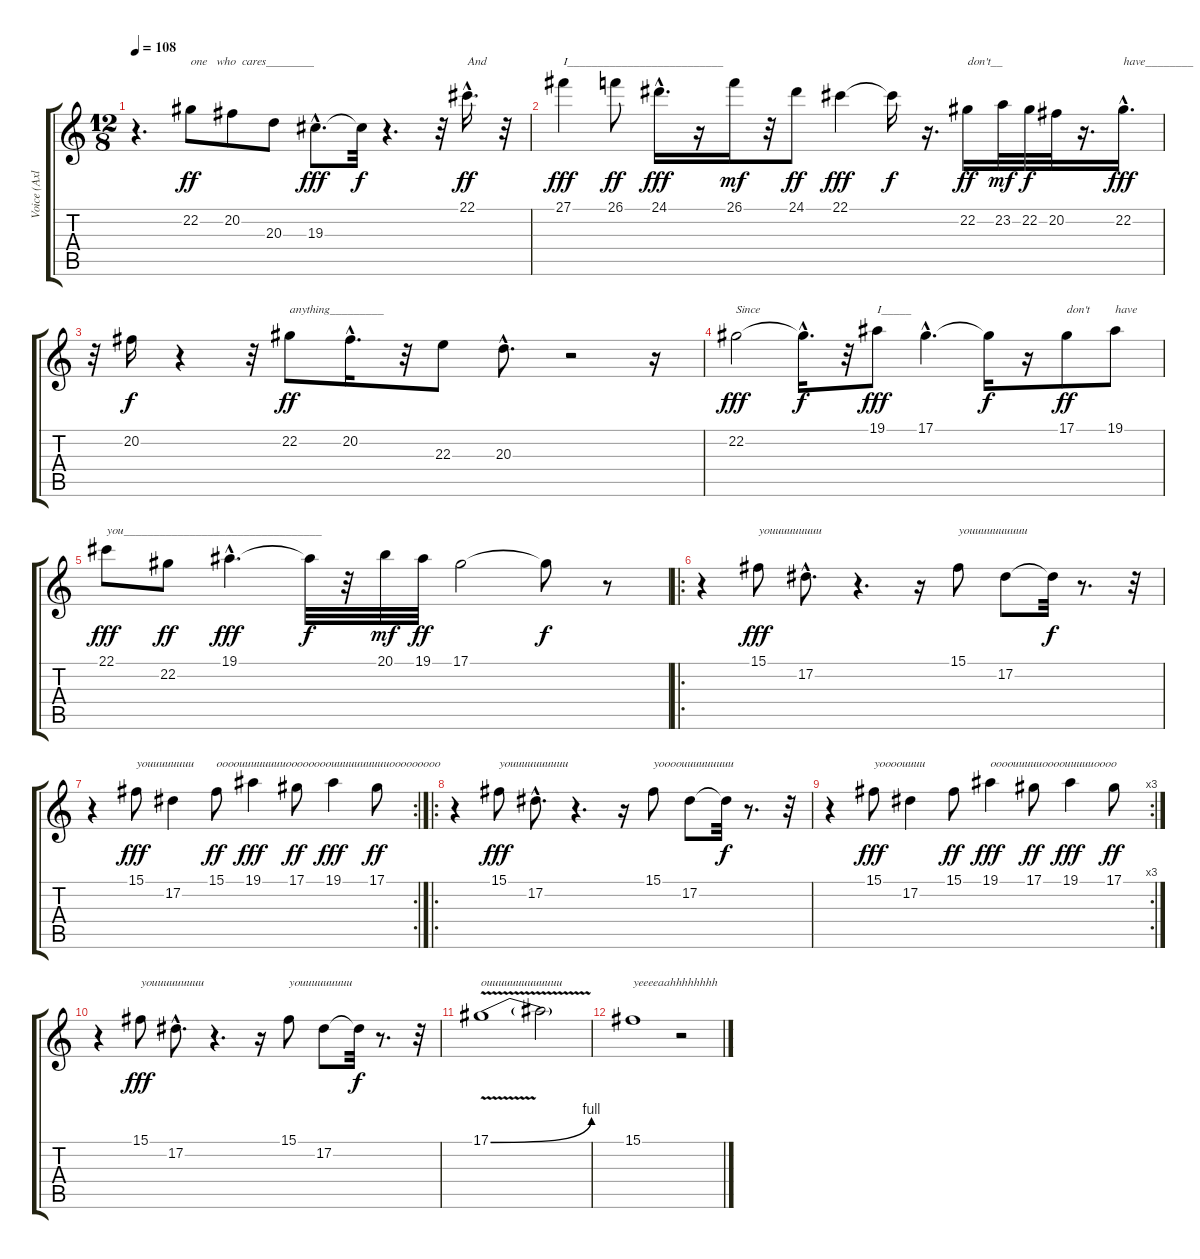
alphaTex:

\track ("Voice (Axl)" "Voice (Axl") {instrument rockorgan}
\staff {score tabs}
\tuning (Eb4 Bb3 Gb3 Db3 Ab2 Eb2) {hide}
\ts (12 8)
\tempo 108
\clef g2
\ks c
r.4{d dy ff} 22.2.8{txt "one   who  cares________"} 20.2.8 20.3.8 19.3{hac}.8{d dy fff} 19.3{t}.32{dy f} r.4{d} r.32 22.1{hac}.16{d txt "And" dy ff} r.32 |
27.1.4{txt "I__________________________" dy fff} 26.1.8{dy ff} 24.1{hac}.16{d dy fff} r.16 26.1.16{dy mf} r.32 24.1.8{dy ff} 22.1.4{dy fff} 22.1{t}.16{dy f} r.16{d} 22.2.16{txt "don't__" dy ff} 23.2.32{dy mf} 22.2.32{dy f} 20.2.32 r.16{d} 22.2{hac}.16{d txt "have________" dy fff} |
r.32 20.2.16{dy f} r.4 r.32 22.2.8{txt "anything_________" dy ff} 20.2{hac}.16{d} r.32 22.3.8 20.3{hac}.8{d} r.2 r.16 |
22.2.2{txt "Since" dy fff} 22.2{hac t}.16{d dy f} r.32 19.1.8{txt "I_____" dy fff} 17.1{hac}.4{d} 17.1{t}.16{dy f} r.16 17.1.8{txt "don't" dy ff} 19.1.8{txt "have"} |
22.1.8{txt "you_________________________________" dy fff} 22.2.8{dy ff} 19.1{hac}.4{d dy fff} 19.1{t}.32{dy f} r.32 20.1.32{dy mf} 19.1.32{dy ff} 17.1.2 17.1{t}.8{dy f} r.8 |
\ro
r.4 15.1.8{txt "youuuuuuuuu" dy fff} 17.2{hac}.8{d} r.4{d} r.16 15.1.8{txt "youuuuuuuuuu"} 17.2.8 17.2{t}.32{dy f} r.8{d} r.32 |
\rc 2
r.4 15.1.8{txt "youuuuuuuu" dy fff} 17.2.4 15.1.8{txt "oooouuuuuuuuoooooooouuuuuuuuuuooooooooo" dy ff} 19.1.4{dy fff} 17.1.8{dy ff} 19.1.4{dy fff} 17.1.8{dy ff} |
\ro
r.4 15.1.8{txt "youuuuuuuuuu" dy fff} 17.2{hac}.8{d} r.4{d} r.16 15.1.8{txt "yoooouuuuuuuuu"} 17.2.8 17.2{t}.32{dy f} r.8{d} r.32 |
\rc 3
r.4 15.1.8{txt "yoooouuuu" dy fff} 17.2.4 15.1.8{dy ff} 19.1.4{txt "oooouuuuuoooouuuuuoooo" dy fff} 17.1.8{dy ff} 19.1.4{dy fff} 17.1.8{dy ff} |
r.4 15.1.8{txt "youuuuuuuuu" dy fff} 17.2{hac}.8{d} r.4{d} r.16 15.1.8{txt "youuuuuuuuu"} 17.2.8 17.2{t}.32{dy f} r.8{d} r.32 |
17.1{be (bend 0 0 60 4) v}.1{txt "ouuuuuuuuuuuuu"} 17.1{t}.2 |
15.1.1{txt "yeeeeaahhhhhhhh"} r.2
